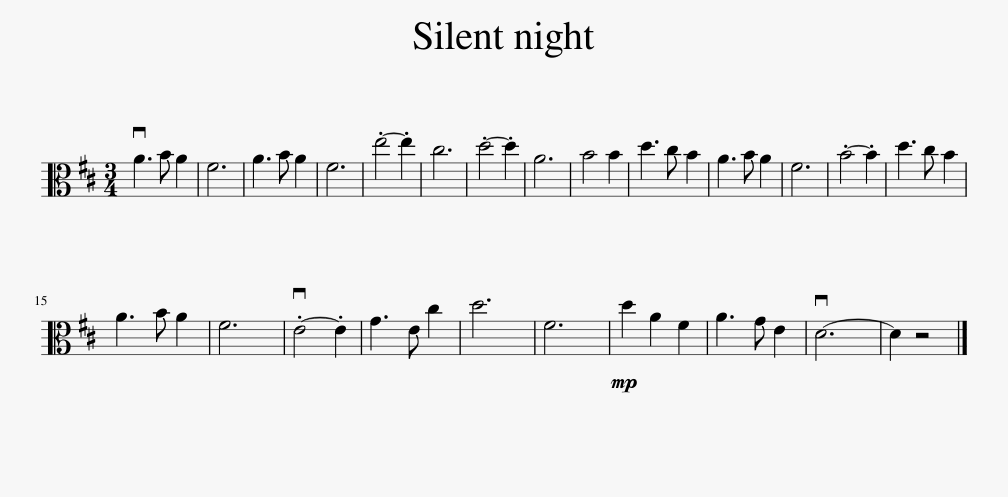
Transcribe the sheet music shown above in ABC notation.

X:1
L:1/8
M:3/4
I:linebreak $
K:D
V:1 alto
V:1
 vA3 B A2 | F6 | A3 B A2 | F6 | .e4- .e2 | %5
 c6 | .d4- .d2 | A6 | B4 B2 | d3 c B2 | %10
 A3 B A2 | F6 | .B4- .B2 | d3 c B2 |$ A3 B A2 | %15
 F6 | .vE4- .E2 | G3 E c2 | d6 | F6 | %20
!mp! d2 A2 F2 | A3 G E2 | vD6- | D2 z4 |] %24
